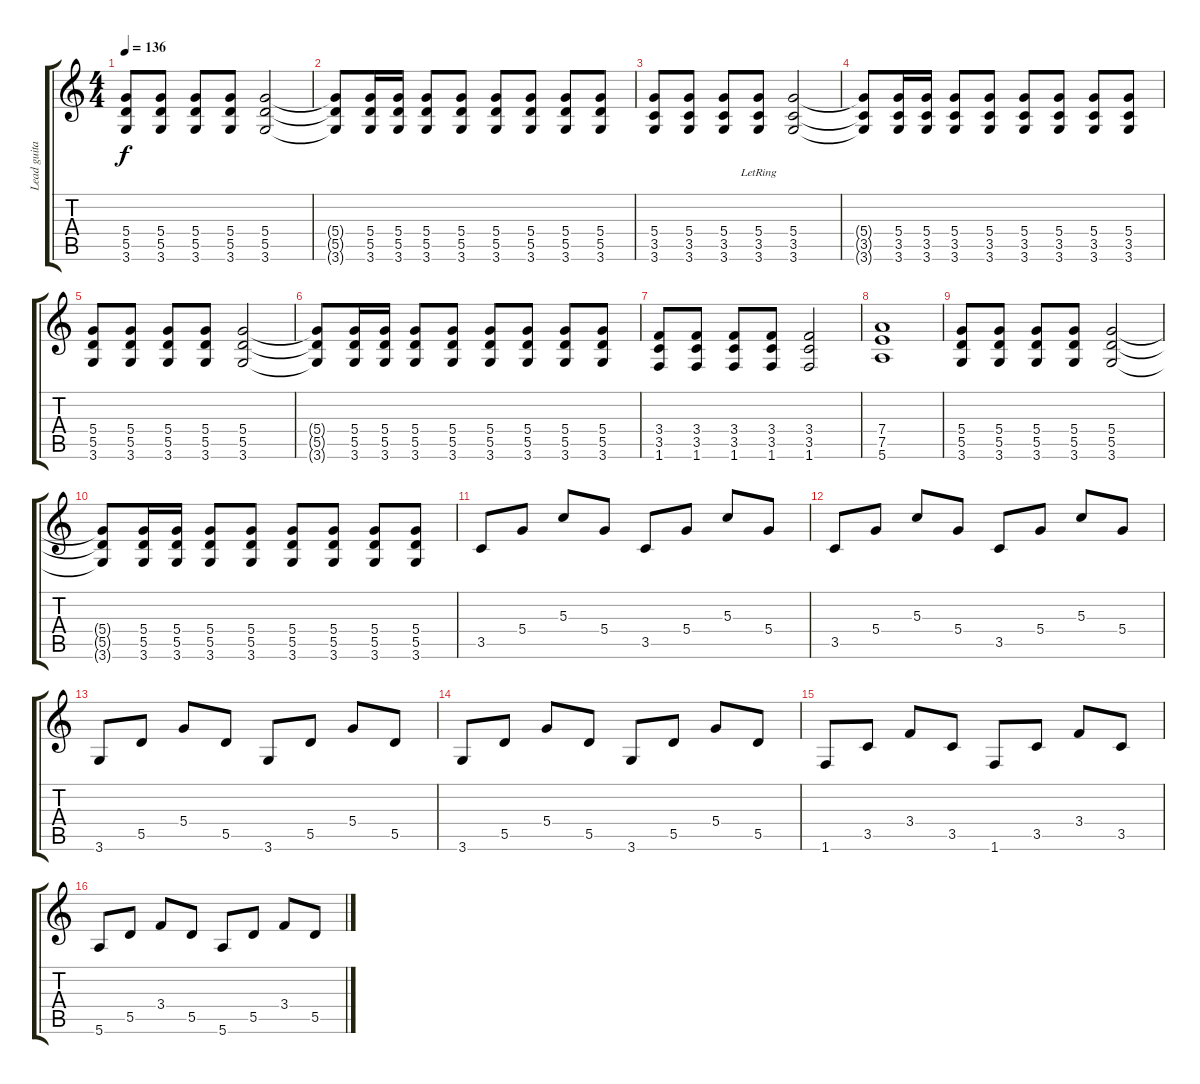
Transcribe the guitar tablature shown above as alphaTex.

\track ("Lead guitar" "Lead guita") {instrument overdrivenguitar}
\staff {score tabs}
\tuning (E4 B3 G3 D3 A2 E2) {hide}
\ts (4 4)
\tempo 136
\clef g2
\ks c
(5.4 5.5 3.6).8{dy f} (5.4 5.5 3.6).8 (5.4 5.5 3.6).8 (5.4 5.5 3.6).8 (5.4 5.5 3.6).2 |
(5.4{t} 5.5{t} 3.6{t}).8 (5.4 5.5 3.6).16 (5.4 5.5 3.6).16 (5.4 5.5 3.6).8 (5.4 5.5 3.6).8 (5.4 5.5 3.6).8 (5.4 5.5 3.6).8 (5.4 5.5 3.6).8 (5.4 5.5 3.6).8 |
(5.4 3.5 3.6).8 (5.4 3.5 3.6).8 (5.4 3.5 3.6).8 (5.4{lr} 3.5{lr} 3.6{lr}).8 (5.4 3.5 3.6).2 |
(5.4{t} 3.5{t} 3.6{t}).8 (5.4 3.5 3.6).16 (5.4 3.5 3.6).16 (5.4 3.5 3.6).8 (5.4 3.5 3.6).8 (5.4 3.5 3.6).8 (5.4 3.5 3.6).8 (5.4 3.5 3.6).8 (5.4 3.5 3.6).8 |
(5.4 5.5 3.6).8 (5.4 5.5 3.6).8 (5.4 5.5 3.6).8 (5.4 5.5 3.6).8 (5.4 5.5 3.6).2 |
(5.4{t} 5.5{t} 3.6{t}).8 (5.4 5.5 3.6).16 (5.4 5.5 3.6).16 (5.4 5.5 3.6).8 (5.4 5.5 3.6).8 (5.4 5.5 3.6).8 (5.4 5.5 3.6).8 (5.4 5.5 3.6).8 (5.4 5.5 3.6).8 |
(3.4 3.5 1.6).8 (3.4 3.5 1.6).8 (3.4 3.5 1.6).8 (3.4 3.5 1.6).8 (3.4 3.5 1.6).2 |
(7.4 7.5 5.6).1 |
(5.4 5.5 3.6).8 (5.4 5.5 3.6).8 (5.4 5.5 3.6).8 (5.4 5.5 3.6).8 (5.4 5.5 3.6).2 |
(5.4{t} 5.5{t} 3.6{t}).8 (5.4 5.5 3.6).16 (5.4 5.5 3.6).16 (5.4 5.5 3.6).8 (5.4 5.5 3.6).8 (5.4 5.5 3.6).8 (5.4 5.5 3.6).8 (5.4 5.5 3.6).8 (5.4 5.5 3.6).8 |
3.5.8 5.4.8 5.3.8 5.4.8 3.5.8 5.4.8 5.3.8 5.4.8 |
3.5.8 5.4.8 5.3.8 5.4.8 3.5.8 5.4.8 5.3.8 5.4.8 |
3.6.8 5.5.8 5.4.8 5.5.8 3.6.8 5.5.8 5.4.8 5.5.8 |
3.6.8 5.5.8 5.4.8 5.5.8 3.6.8 5.5.8 5.4.8 5.5.8 |
1.6.8 3.5.8 3.4.8 3.5.8 1.6.8 3.5.8 3.4.8 3.5.8 |
5.6.8 5.5.8 3.4.8 5.5.8 5.6.8 5.5.8 3.4.8 5.5.8
